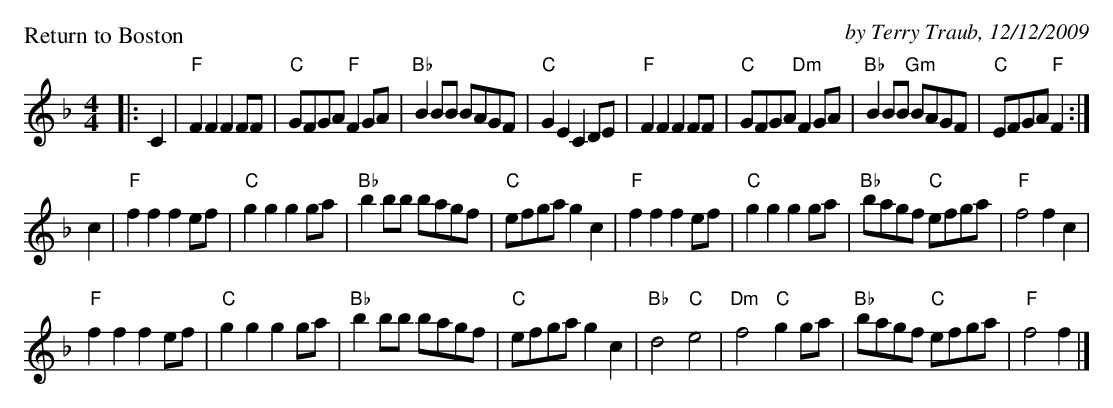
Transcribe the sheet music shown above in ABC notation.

X:1
P: Return to Boston
C: by Terry Traub, 12/12/2009
M: 4/4
L: 1/8
K: F
|: C2|"F"F2 F2 F2 FF|"C"GFGA "F"F2 GA|"Bb"B2 BB BAGF|"C"G2 E2 C2 DE|"F"F2 F2 F2 FF|"C"GFGA "Dm"F2 GA|"Bb"B2 BB "Gm"BAGF |"C"EFGA "F"F2 :|
c2|"F"f2 f2 f2 ef|"C"g2 g2 g2 ga|"Bb"b2 bb bagf|"C"efga g2 c2|"F"f2 f2 f2 ef|"C"g2 g2 g2 ga|"Bb"bagf "C"efga|"F"f4 f2 c2|
"F"f2 f2 f2 ef|"C"g2 g2 g2 ga|"Bb"b2 bb bagf|"C"efga g2 c2|"Bb"d4 "C"e4|"Dm" f4 "C"g2 ga|"Bb"bagf "C"efga |"F"f4 f2 |]
